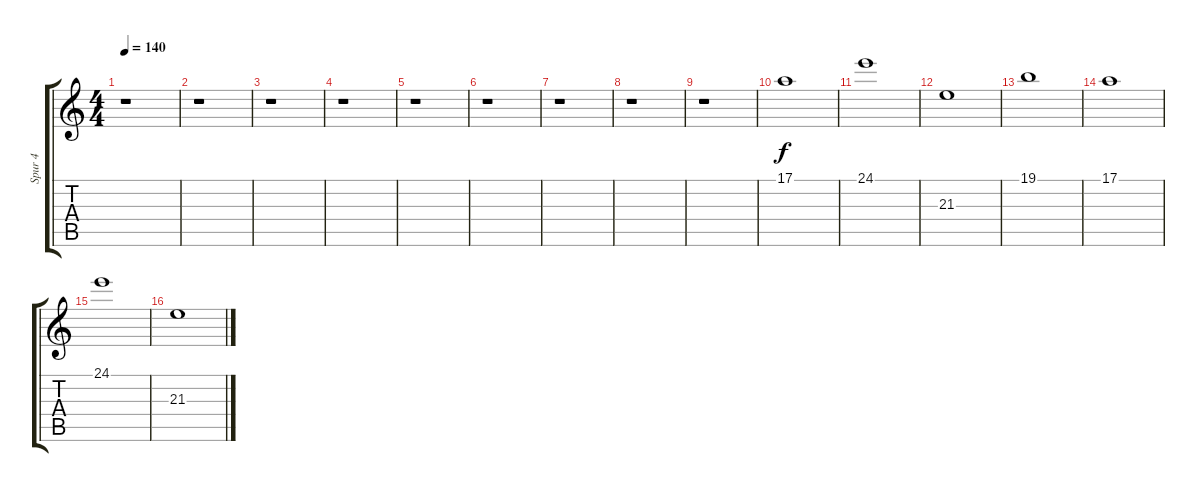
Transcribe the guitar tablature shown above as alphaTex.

\track ("Spur 4" "Spur 4") {instrument fx1rain}
\staff {score tabs}
\tuning (E4 B3 G3 D3 A2 E2) {hide}
\ts (4 4)
\tempo 140
\clef g2
\ks c
r.1{dy f} |
r.1 |
r.1 |
r.1 |
r.1 |
r.1 |
r.1 |
r.1 |
r.1 |
17.1.1 |
24.1.1 |
21.3.1 |
19.1.1 |
17.1.1 |
24.1.1 |
21.3.1
